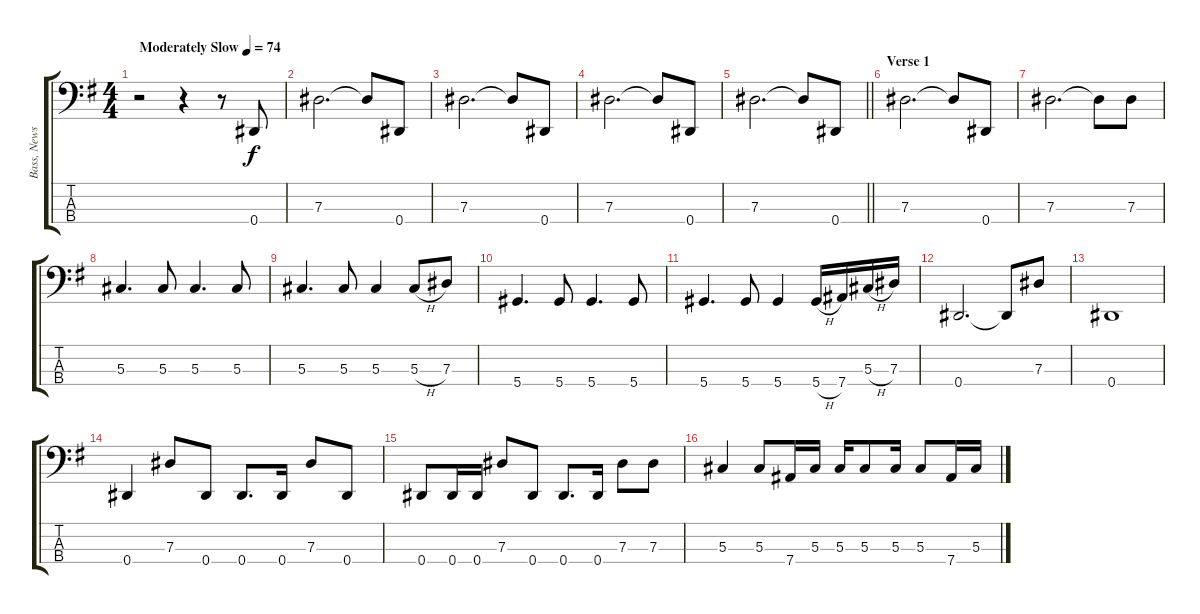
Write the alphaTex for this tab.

\track ("Bass, Newstead" "Bass, News") {instrument electricbassfinger}
\staff {score tabs}
\tuning (Gb2 Db2 Ab1 Eb1) {hide}
\ts (4 4)
\tempo (74 "Moderately Slow")
\clef f4
\ks g
r.2{dy f instrument electricbassfinger} r.4 r.8 0.4.8 |
7.3.2{d} 7.3{t}.8 0.4.8 |
7.3.2{d} 7.3{t}.8 0.4.8 |
7.3.2{d} 7.3{t}.8 0.4.8 |
\barLineRight lightlight
7.3.2{d} 7.3{t}.8 0.4.8 |
\section ("" "Verse 1")
7.3.2{d} 7.3{t}.8 0.4.8 |
7.3.2{d} 7.3{t}.8 7.3.8 |
5.3.4{d} 5.3.8 5.3.4{d} 5.3.8 |
5.3.4{d} 5.3.8 5.3.4 5.3{h}.8 7.3.8 |
5.4.4{d} 5.4.8 5.4.4{d} 5.4.8 |
5.4.4{d} 5.4.8 5.4.4 5.4{h}.16 7.4.16 5.3{h}.16 7.3.16 |
0.4.2{d} 0.4{t}.8 7.3.8 |
0.4.1 |
0.4.4 7.3.8 0.4.8 0.4.8{d} 0.4.16 7.3.8 0.4.8 |
0.4.8 0.4.16 0.4.16 7.3.8 0.4.8 0.4.8{d} 0.4.16 7.3.8 7.3.8 |
5.3.4 5.3.8 7.4.16 5.3.16 5.3.16 5.3.8 5.3.16 5.3.8 7.4.16 5.3.16
